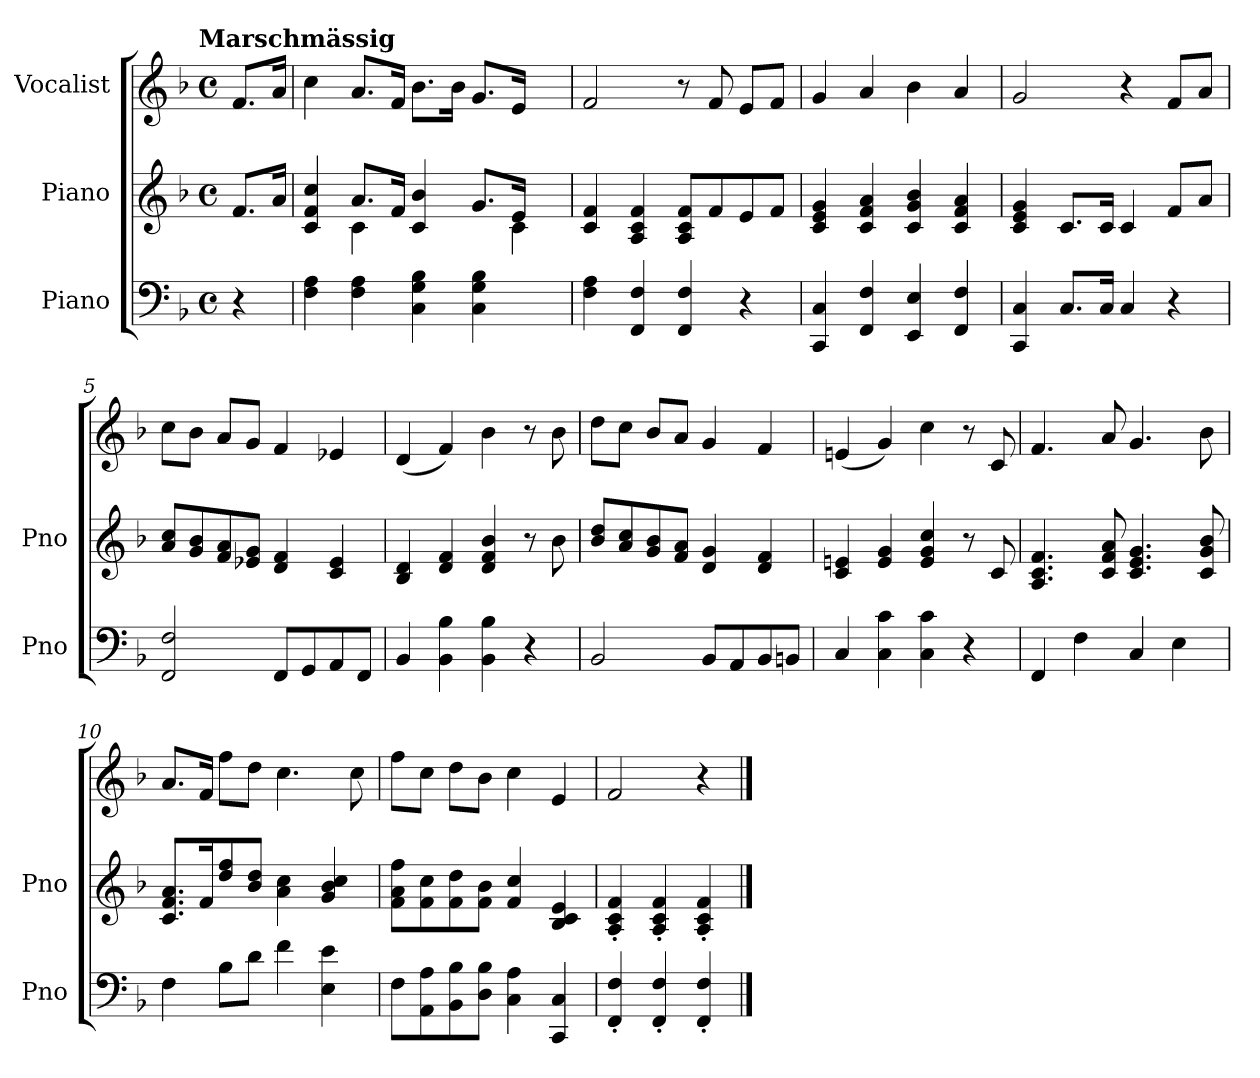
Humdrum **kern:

**kern	**kern	**kern
*part3	*part2	*part1
*staff3	*staff2	*staff1
*I"Piano	*I"Piano	*I"Vocalist
*I'Pno	*I'Pno	*
*clefF4	*clefG2	*clefG2
*k[b-]	*k[b-]	*k[b-]
*F:	*F:	*F:
!!LO:TX:omd:t=Marschmässig
*M4/4	*M4/4	*M4/4
*met(c)	*met(c)	*met(c)
*MM112	*MM112	*MM112
=	=	=
4r	8.fL	8.fL
.	16aJk	16aJk
=1	=1	=1
*	*^	*
4F 4A	4c 4f 4cc	4ryy	4cc
4F 4A	8.aL	4c	8.aL
.	16fJk	.	16fJk
4C 4G 4B-	4c 4b-	8.ryy	8.b-L
.	.	4ryy	16b-Jk
4C 4G 4B-	8.gL	.	8.gL
.	16eJk	4c	16eJk
8.ryy	8.ryy	.	8.ryy
*	*v	*v	*
=2	=2	=2
4F 4A	4c 4f	2f
4FF 4F	4A 4c 4f	.
4FF 4F	8A 8c 8fL	8r
.	8f	8f
4r	8e	8eL
.	8fJ	8fJ
=3	=3	=3
4CC 4C	4c 4e 4g	4g
4FF 4F	4c 4f 4a	4a
4EE 4E	4c 4g 4b-	4b-
4FF 4F	4c 4f 4a	4a
=4	=4	=4
4CC 4C	4c 4e 4g	2g
8.CL	8.cL	.
16CJk	16cJk	.
4C	4c	4r
4r	8fL	8fL
.	8aJ	8aJ
=5	=5	=5
2FF 2F	8a 8ccL	8ccL
.	8g 8b-	8b-J
.	8f 8a	8aL
.	8e-X 8gJ	8gJ
8FFL	4d 4f	4f
8GG	.	.
8AA	4c 4e-	4e-X
8FFJ	.	.
=6	=6	=6
4BB-	4B- 4d	(4d
4BB- 4B-	4d 4f	4f)
4BB- 4B-	4d 4f 4b-	4b-
4r	8r	8r
.	8b-	8b-
=7	=7	=7
2BB-	8b- 8ddL	8ddL
.	8a 8cc	8ccJ
.	8g 8b-	8b-L
.	8f 8aJ	8aJ
8BB-L	4d 4g	4g
8AA	.	.
8BB-	4d 4f	4f
8BBnJ	.	.
=8	=8	=8
4C	4c 4en	(4en
4C 4c	4e 4g	4g)
4C 4c	4e 4g 4cc	4cc
4r	8r	8r
.	8c	8c
=9	=9	=9
4FF	4.A 4.c 4.f	4.f
4F	.	.
.	8c 8f 8a	8a
4C	4.c 4.e 4.g	4.g
4E	.	.
.	8c 8g 8b-	8b-
=10	=10	=10
4F	8.c 8.f 8.aL	8.aL
.	16fK	16fJk
8B-L	8dd 8ff	8ffL
8dJ	8b- 8ddJ	8ddJ
4f	4a 4cc	4.cc
4E 4e	4g 4b- 4cc	.
.	.	8cc
=11	=11	=11
8FL	8f 8a 8ffL	8ffL
8AA 8A	8f 8cc	8ccJ
8BB- 8B-	8f 8dd	8ddL
8D 8B-J	8f 8b-J	8b-J
4C 4A	4f 4cc	4cc
4CC 4C	4B- 4c 4e	4e
=12	=12	=12
4FF' 4F'	4A' 4c' 4f'	2f
4FF' 4F'	4A' 4c' 4f'	.
4FF' 4F'	4A' 4c' 4f'	4r
==	==	==
*-	*-	*-
